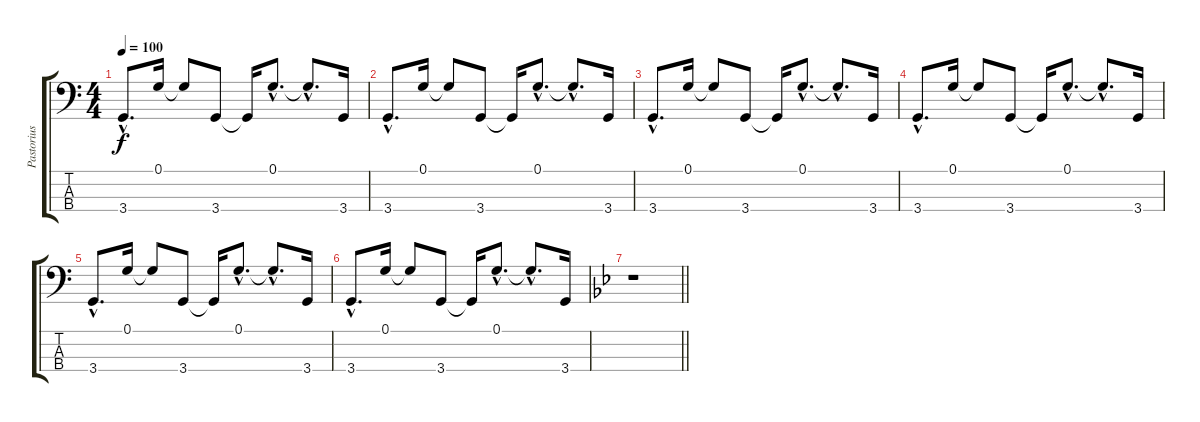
\track ("Pastorius" "Pastorius") {instrument fretlessbass}
\staff {score tabs}
\tuning (G2 D2 A1 E1) {hide}
\ts (4 4)
\tempo 100
\clef f4
\ks c
3.4{hac}.8{d dy f} 0.1.16 0.1{t}.8 3.4.8 3.4{t}.16 0.1{hac}.8{d} 0.1{hac t}.8{d} 3.4.16 |
3.4{hac}.8{d} 0.1.16 0.1{t}.8 3.4.8 3.4{t}.16 0.1{hac}.8{d} 0.1{hac t}.8{d} 3.4.16 |
3.4{hac}.8{d} 0.1.16 0.1{t}.8 3.4.8 3.4{t}.16 0.1{hac}.8{d} 0.1{hac t}.8{d} 3.4.16 |
3.4{hac}.8{d} 0.1.16 0.1{t}.8 3.4.8 3.4{t}.16 0.1{hac}.8{d} 0.1{hac t}.8{d} 3.4.16 |
3.4{hac}.8{d} 0.1.16 0.1{t}.8 3.4.8 3.4{t}.16 0.1{hac}.8{d} 0.1{hac t}.8{d} 3.4.16 |
3.4{hac}.8{d} 0.1.16 0.1{t}.8 3.4.8 3.4{t}.16 0.1{hac}.8{d} 0.1{hac t}.8{d} 3.4.16 |
\barLineRight lightlight
\ks bb
r.1
